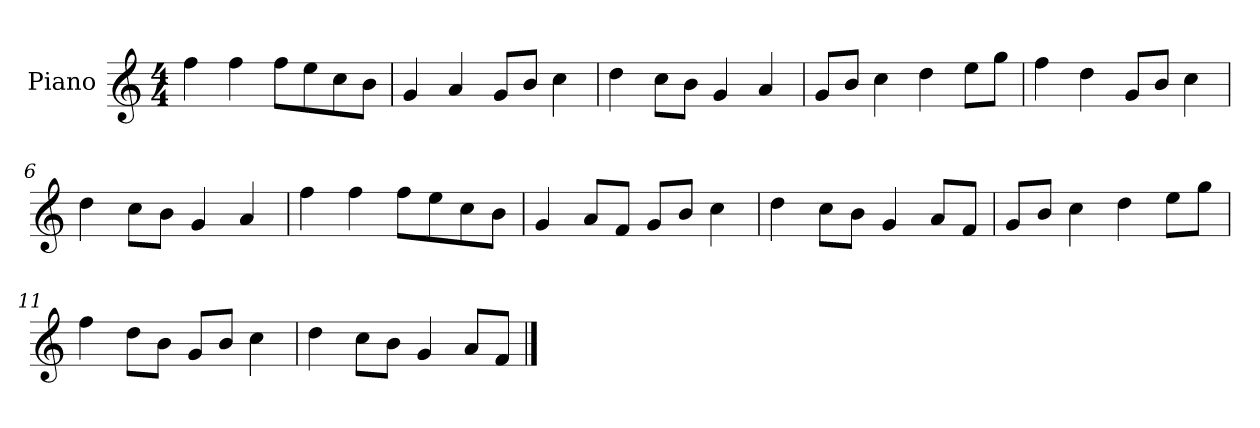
**kern
*part1
*staff1
*I"Piano
*I'P-no
*clefG2
*k[]
*M4/4
*MM90
=1
4ff\
4ff\
8ff\L
8ee\
8cc\
8b\J
=2
4g/
4a/
8g/L
8b/J
4cc\
=3
4dd\
8cc\L
8b\J
4g/
4a/
=4
8g/L
8b/J
4cc\
4dd\
8ee\L
8gg\J
=5
4ff\
4dd\
8g/L
8b/J
4cc\
=6
4dd\
8cc\L
8b\J
4g/
4a/
=7
4ff\
4ff\
8ff\L
8ee\
8cc\
8b\J
!!LO:LB:g=z
=8
4g/
8a/L
8f/J
8g/L
8b/J
4cc\
=9
4dd\
8cc\L
8b\J
4g/
8a/L
8f/J
=10
8g/L
8b/J
4cc\
4dd\
8ee\L
8gg\J
=11
4ff\
8dd\L
8b\J
8g/L
8b/J
4cc\
=12
4dd\
8cc\L
8b\J
4g/
8a/L
8f/J
==
*-
